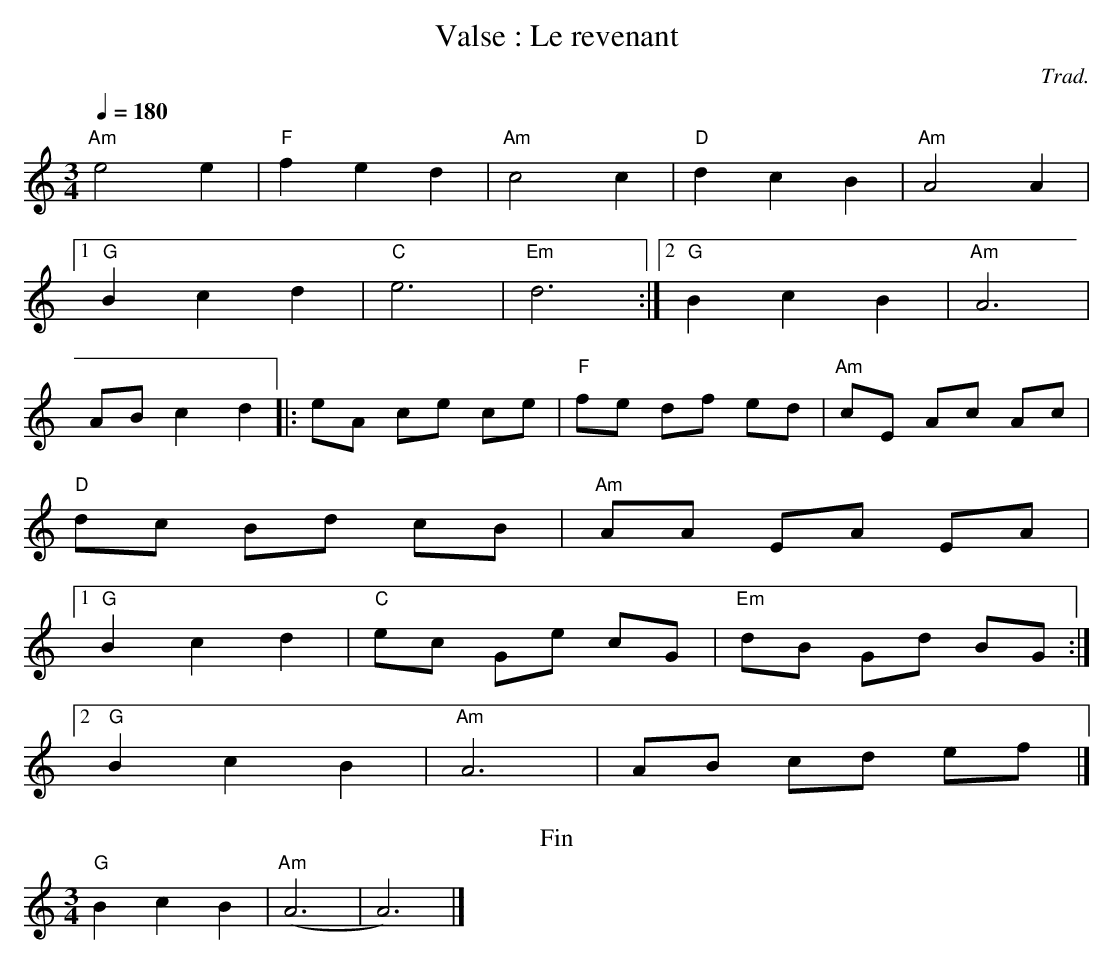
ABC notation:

X:1
T:Valse : Le revenant
E:12
C:Trad.
M:3/4
L:1/16
K:C
Q:1/4=180
"Am"e8 e4 | "F"f4 e4 d4 | "Am"c8 c4 | "D"d4 c4 B4 | "Am"A8 A4 |1
"G"B4 c4 d4 | "C"e12 | "Em"d12 :|2 "G"B4 c4 B4 | "Am"A12 |
A2B2 c4 d4 |: e2A2 c2e2 c2e2 | "F"f2e2 d2f2 e2d2 | "Am"c2E2 A2c2 A2c2 |
"D"d2c2 B2d2 c2B2 | "Am"A2A2 E2A2 E2A2 |1
"G"B4 c4 d4 | "C"e2c2 G2e2 c2G2 | "Em"d2B2 G2d2 B2G2 :|2
"G"B4 c4 B4 | "Am"A12 | A2B2 c2d2 e2f2 |]
T:Fin
"G"B4 c4 B4 | "Am"(A12 | A12) |]
